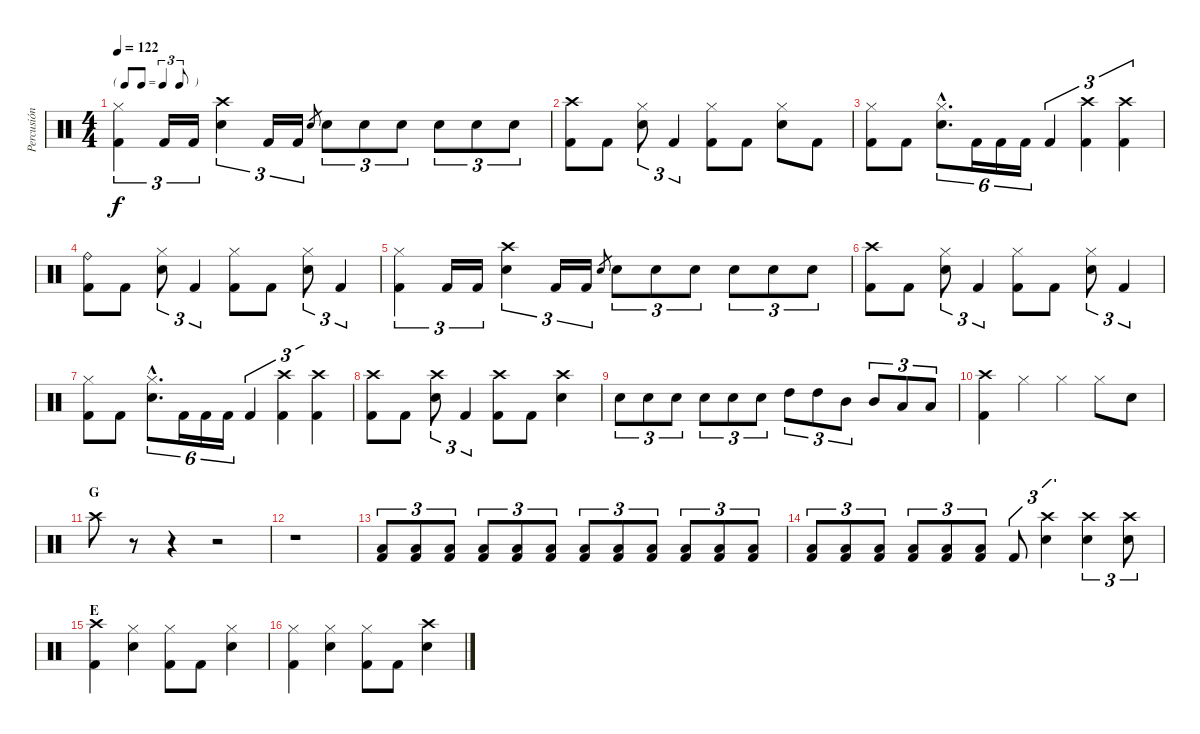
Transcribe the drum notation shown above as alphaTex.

\track ("Percusión" "Percusión") {instrument percussion}
\staff {score}
\articulation defaults
\ts (4 4)
\tf triplet8th
\tempo 122
\clef neutral
\ks c
("Hi-Hat (closed)" "Kick (hit) 2").4{tu (3 2) dy f} "Kick (hit) 2".16{tu (3 2)} "Kick (hit) 2".16{tu (3 2)} ("Crash high (hit)" "Electric Snare (hit)").4{tu (3 2)} "Kick (hit) 2".16{tu (3 2)} "Kick (hit) 2".16{tu (3 2)} "Electric Snare (hit)".8{gr} "Electric Snare (hit)".8{tu (3 2)} "Electric Snare (hit)".8{tu (3 2)} "Electric Snare (hit)".8{tu (3 2)} "Electric Snare (hit)".8{tu (3 2)} "Electric Snare (hit)".8{tu (3 2)} "Electric Snare (hit)".8{tu (3 2)} |
("Crash high (hit)" "Kick (hit) 2").8 "Kick (hit) 2".8 ("Hi-Hat (closed)" "Electric Snare (hit)").8{tu (3 2)} "Kick (hit) 2".4{tu (3 2)} ("Hi-Hat (closed)" "Kick (hit) 2").8 "Kick (hit) 2".8 ("Hi-Hat (closed)" "Electric Snare (hit)").8 "Kick (hit) 2".8 |
("Hi-Hat (closed)" "Kick (hit) 2").8 "Kick (hit) 2".8 ("Hi-Hat (closed)"{hac} "Electric Snare (hit)"{hac}).8{d tu (6 4)} "Kick (hit) 2".16{tu (6 4)} "Kick (hit) 2".16{tu (6 4)} "Kick (hit) 2".16{tu (6 4)} "Kick (hit) 2".4{tu (3 2)} ("Crash high (hit)" "Kick (hit) 2").4{tu (3 2)} ("Crash high (hit)" "Kick (hit) 2").4{tu (3 2)} |
("Ride (bell)" "Kick (hit) 2").8 "Kick (hit) 2".8 ("Hi-Hat (closed)" "Electric Snare (hit)").8{tu (3 2)} "Kick (hit) 2".4{tu (3 2)} ("Hi-Hat (closed)" "Kick (hit) 2").8 "Kick (hit) 2".8 ("Hi-Hat (closed)" "Electric Snare (hit)").8{tu (3 2)} "Kick (hit) 2".4{tu (3 2)} |
("Hi-Hat (closed)" "Kick (hit) 2").4{tu (3 2)} "Kick (hit) 2".16{tu (3 2)} "Kick (hit) 2".16{tu (3 2)} ("Crash high (hit)" "Electric Snare (hit)").4{tu (3 2)} "Kick (hit) 2".16{tu (3 2)} "Kick (hit) 2".16{tu (3 2)} "Electric Snare (hit)".8{gr} "Electric Snare (hit)".8{tu (3 2)} "Electric Snare (hit)".8{tu (3 2)} "Electric Snare (hit)".8{tu (3 2)} "Electric Snare (hit)".8{tu (3 2)} "Electric Snare (hit)".8{tu (3 2)} "Electric Snare (hit)".8{tu (3 2)} |
("Crash high (hit)" "Kick (hit) 2").8 "Kick (hit) 2".8 ("Hi-Hat (closed)" "Electric Snare (hit)").8{tu (3 2)} "Kick (hit) 2".4{tu (3 2)} ("Hi-Hat (closed)" "Kick (hit) 2").8 "Kick (hit) 2".8 ("Hi-Hat (closed)" "Electric Snare (hit)").8{tu (3 2)} "Kick (hit) 2".4{tu (3 2)} |
("Hi-Hat (closed)" "Kick (hit) 2").8 "Kick (hit) 2".8 ("Hi-Hat (closed)"{hac} "Electric Snare (hit)"{hac}).8{d tu (6 4)} "Kick (hit) 2".16{tu (6 4)} "Kick (hit) 2".16{tu (6 4)} "Kick (hit) 2".16{tu (6 4)} "Kick (hit) 2".4{tu (3 2)} ("Crash high (hit)" "Kick (hit) 2").4{tu (3 2)} ("Crash high (hit)" "Kick (hit) 2").4{tu (3 2)} |
("Crash high (hit)" "Kick (hit) 2").8 "Kick (hit) 2".8 ("Crash high (hit)" "Electric Snare (hit)").8{tu (3 2)} "Kick (hit) 2".4{tu (3 2)} ("Crash high (hit)" "Kick (hit) 2").8 "Kick (hit) 2".8 ("Crash high (hit)" "Electric Snare (hit)").4 |
"Electric Snare (hit)".8{tu (3 2)} "Electric Snare (hit)".8{tu (3 2)} "Electric Snare (hit)".8{tu (3 2)} "Electric Snare (hit)".8{tu (3 2)} "Electric Snare (hit)".8{tu (3 2)} "Electric Snare (hit)".8{tu (3 2)} "High Tom (hit)".8{tu (3 2)} "High Tom (hit)".8{tu (3 2)} "Mid Tom (hit)".8{tu (3 2)} "Mid Tom (hit)".8{tu (3 2)} "Low Tom (hit)".8{tu (3 2)} "Low Tom (hit)".8{tu (3 2)} |
("Crash high (hit)" "Kick (hit) 2").4 "Hi-Hat (closed)".4 "Hi-Hat (closed)".4 "Hi-Hat (closed)".8 "Electric Snare (hit)".8 |
\section ("" "G")
"Crash high (hit)".8 r.8 r.4 r.2 |
r.1 |
("Low Tom (hit)" "Kick (hit) 2").8{tu (3 2)} ("Low Tom (hit)" "Kick (hit) 2").8{tu (3 2)} ("Low Tom (hit)" "Kick (hit) 2").8{tu (3 2)} ("Low Tom (hit)" "Kick (hit) 2").8{tu (3 2)} ("Low Tom (hit)" "Kick (hit) 2").8{tu (3 2)} ("Low Tom (hit)" "Kick (hit) 2").8{tu (3 2)} ("Low Tom (hit)" "Kick (hit) 2").8{tu (3 2)} ("Low Tom (hit)" "Kick (hit) 2").8{tu (3 2)} ("Low Tom (hit)" "Kick (hit) 2").8{tu (3 2)} ("Low Tom (hit)" "Kick (hit) 2").8{tu (3 2)} ("Low Tom (hit)" "Kick (hit) 2").8{tu (3 2)} ("Low Tom (hit)" "Kick (hit) 2").8{tu (3 2)} |
("Low Tom (hit)" "Kick (hit) 2").8{tu (3 2)} ("Low Tom (hit)" "Kick (hit) 2").8{tu (3 2)} ("Low Tom (hit)" "Kick (hit) 2").8{tu (3 2)} ("Low Tom (hit)" "Kick (hit) 2").8{tu (3 2)} ("Low Tom (hit)" "Kick (hit) 2").8{tu (3 2)} ("Low Tom (hit)" "Kick (hit) 2").8{tu (3 2)} "Kick (hit) 2".8{tu (3 2)} ("Crash high (hit)" "Electric Snare (hit)").4{tu (3 2)} ("Electric Snare (hit)" "Crash high (hit)").4{tu (3 2)} ("Crash high (hit)" "Electric Snare (hit)").8{tu (3 2)} |
\section ("" "E")
("Crash high (hit)" "Kick (hit) 2").4 ("Hi-Hat (closed)" "Electric Snare (hit)").4 ("Hi-Hat (closed)" "Kick (hit) 2").8 "Kick (hit) 2".8 ("Hi-Hat (closed)" "Electric Snare (hit)").4 |
("Hi-Hat (closed)" "Kick (hit) 2").4 ("Hi-Hat (closed)" "Electric Snare (hit)").4 ("Hi-Hat (closed)" "Kick (hit) 2").8 "Kick (hit) 2".8 ("Crash high (hit)" "Electric Snare (hit)").4
